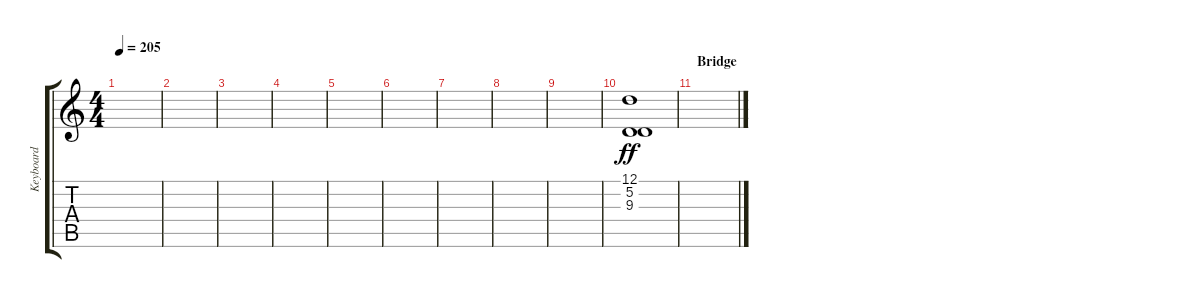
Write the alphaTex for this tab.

\track ("Keyboard" "Keyboard") {instrument stringensemble1}
\staff {score tabs}
\tuning (D4 A3 F3 C3 G2 D2) {hide}
\ts (4 4)
\tempo 205
\clef g2
\ks c
|
|
|
|
|
|
|
|
|
(12.1 5.2 9.3).1{dy ff instrument tubularbells} |
\section ("" "Bridge")
